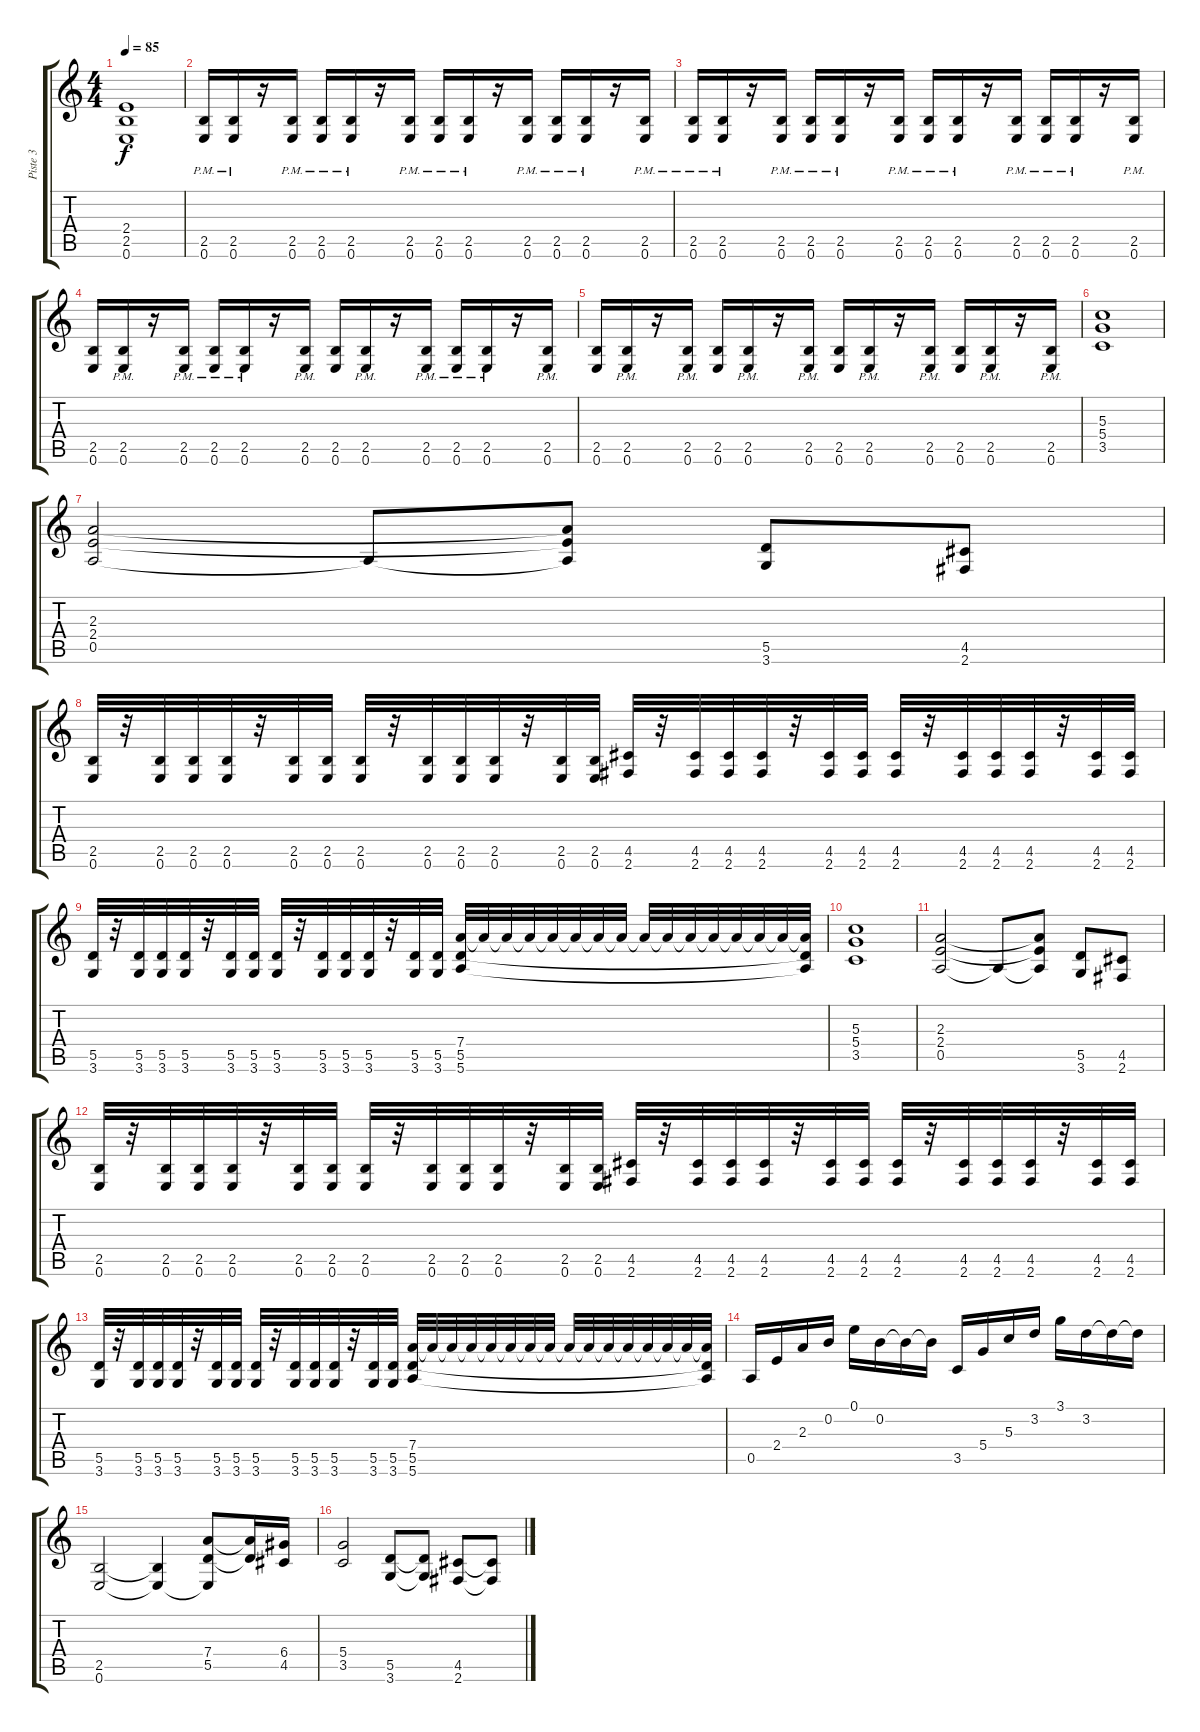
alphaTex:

\track ("Piste 3" "Piste 3") {instrument overdrivenguitar}
\staff {score tabs}
\tuning (E4 B3 G3 D3 A2 E2) {hide}
\ts (4 4)
\tempo 85
\clef g2
\ks c
(2.4{t} 2.5{t} 0.6{t}).1{dy f} |
(2.5{pm} 0.6{pm}).16 (2.5{pm} 0.6{pm}).16 r.16 (2.5{pm} 0.6{pm}).16 (2.5{pm} 0.6{pm}).16 (2.5{pm} 0.6{pm}).16 r.16 (2.5{pm} 0.6{pm}).16 (2.5{pm} 0.6{pm}).16 (2.5{pm} 0.6{pm}).16 r.16 (2.5{pm} 0.6{pm}).16 (2.5{pm} 0.6{pm}).16 (2.5{pm} 0.6{pm}).16 r.16 (2.5{pm} 0.6{pm}).16 |
(2.5{pm} 0.6{pm}).16 (2.5{pm} 0.6{pm}).16 r.16 (2.5{pm} 0.6{pm}).16 (2.5{pm} 0.6{pm}).16 (2.5{pm} 0.6{pm}).16 r.16 (2.5{pm} 0.6{pm}).16 (2.5{pm} 0.6{pm}).16 (2.5{pm} 0.6{pm}).16 r.16 (2.5{pm} 0.6{pm}).16 (2.5{pm} 0.6{pm}).16 (2.5{pm} 0.6{pm}).16 r.16 (2.5{pm} 0.6).16 |
(2.5 0.6).16 (2.5{pm} 0.6{pm}).16 r.16 (2.5{pm} 0.6{pm}).16 (2.5{pm} 0.6{pm}).16 (2.5{pm} 0.6{pm}).16 r.16 (2.5{pm} 0.6{pm}).16 (2.5 0.6).16 (2.5{pm} 0.6).16 r.16 (2.5{pm} 0.6{pm}).16 (2.5{pm} 0.6{pm}).16 (2.5{pm} 0.6{pm}).16 r.16 (2.5{pm} 0.6).16 |
(2.5 0.6).16 (2.5{pm} 0.6{pm}).16 r.16 (2.5{pm} 0.6{pm}).16 (2.5 0.6).16 (2.5{pm} 0.6{pm}).16 r.16 (2.5{pm} 0.6{pm}).16 (2.5 0.6).16 (2.5{pm} 0.6{pm}).16 r.16 (2.5{pm} 0.6{pm}).16 (2.5 0.6).16 (2.5{pm} 0.6{pm}).16 r.16 (2.5{pm} 0.6{pm}).16 |
(5.3 5.4 3.5).1 |
(2.3 2.4 0.5).2 0.5{t}.8 (2.3{t} 2.4{t} 0.5{t}).8 (5.5 3.6).8 (4.5 2.6).8 |
(2.5 0.6).32 r.32 (2.5 0.6).32 (2.5 0.6).32 (2.5 0.6).32 r.32 (2.5 0.6).32 (2.5 0.6).32 (2.5 0.6).32 r.32 (2.5 0.6).32 (2.5 0.6).32 (2.5 0.6).32 r.32 (2.5 0.6).32 (2.5 0.6).32 (4.5 2.6).32 r.32 (4.5 2.6).32 (4.5 2.6).32 (4.5 2.6).32 r.32 (4.5 2.6).32 (4.5 2.6).32 (4.5 2.6).32 r.32 (4.5 2.6).32 (4.5 2.6).32 (4.5 2.6).32 r.32 (4.5 2.6).32 (4.5 2.6).32 |
(5.5 3.6).32 r.32 (5.5 3.6).32 (5.5 3.6).32 (5.5 3.6).32 r.32 (5.5 3.6).32 (5.5 3.6).32 (5.5 3.6).32 r.32 (5.5 3.6).32 (5.5 3.6).32 (5.5 3.6).32 r.32 (5.5 3.6).32 (5.5 3.6).32 (7.4 5.5 5.6).32 7.4{t}.32 7.4{t}.32 7.4{t}.32 7.4{t}.32 7.4{t}.32 7.4{t}.32 7.4{t}.32 7.4{t}.32 7.4{t}.32 7.4{t}.32 7.4{t}.32 7.4{t}.32 7.4{t}.32 7.4{t}.32 (7.4{t} 5.5{t} 5.6{t}).32 |
(5.3 5.4 3.5).1 |
(2.3 2.4 0.5).2 0.5{t}.8 (2.3{t} 2.4{t} 0.5{t}).8 (5.5 3.6).8 (4.5 2.6).8 |
(2.5 0.6).32 r.32 (2.5 0.6).32 (2.5 0.6).32 (2.5 0.6).32 r.32 (2.5 0.6).32 (2.5 0.6).32 (2.5 0.6).32 r.32 (2.5 0.6).32 (2.5 0.6).32 (2.5 0.6).32 r.32 (2.5 0.6).32 (2.5 0.6).32 (4.5 2.6).32 r.32 (4.5 2.6).32 (4.5 2.6).32 (4.5 2.6).32 r.32 (4.5 2.6).32 (4.5 2.6).32 (4.5 2.6).32 r.32 (4.5 2.6).32 (4.5 2.6).32 (4.5 2.6).32 r.32 (4.5 2.6).32 (4.5 2.6).32 |
(5.5 3.6).32 r.32 (5.5 3.6).32 (5.5 3.6).32 (5.5 3.6).32 r.32 (5.5 3.6).32 (5.5 3.6).32 (5.5 3.6).32 r.32 (5.5 3.6).32 (5.5 3.6).32 (5.5 3.6).32 r.32 (5.5 3.6).32 (5.5 3.6).32 (7.4 5.5 5.6).32 7.4{t}.32 7.4{t}.32 7.4{t}.32 7.4{t}.32 7.4{t}.32 7.4{t}.32 7.4{t}.32 7.4{t}.32 7.4{t}.32 7.4{t}.32 7.4{t}.32 7.4{t}.32 7.4{t}.32 7.4{t}.32 (7.4{t} 5.5{t} 5.6{t}).32 |
0.5.16 2.4.16 2.3.16 0.2.16 0.1.16 0.2.16 0.2{t}.16 0.2{t}.16 3.5.16 5.4.16 5.3.16 3.2.16 3.1.16 3.2.16 3.2{t}.16 3.2{t}.16 |
(2.5 0.6).2 (2.5{t} 0.6{t}).4 (7.4 5.5 0.6{t}).8 (7.4{t} 5.5{t}).16 (6.4 4.5).16 |
(5.4 3.5).2 (5.5 3.6).8 (5.5{t} 3.6{t}).8 (4.5 2.6).8 (4.5{t} 2.6{t}).8
